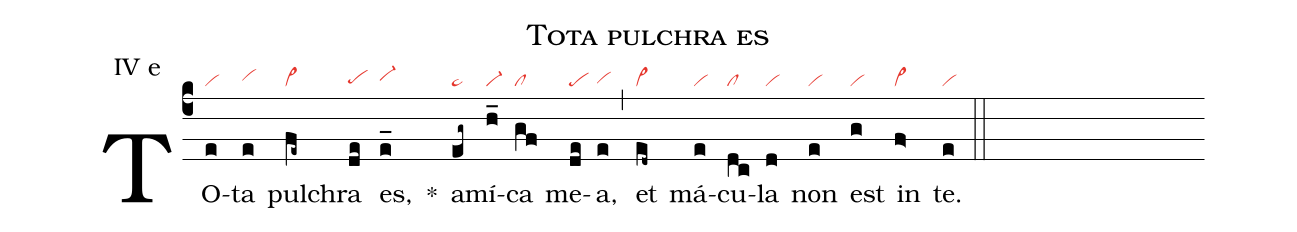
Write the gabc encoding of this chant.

name: Tota pulchra es;
annotation: IV e;
mode: 4;
nabc-lines: 1;
%%
(c4)
TO(e|vi)ta(e|vihh) pul(fe~|vi>)chra(de|pehg) es,(e_|vi-hh) *()
a(eg~|ta>)mí(h_|vi-)ca(gf|cl) me(de|pe)a,(e|vihg) (,)
et(ed~|vi>) má(e|vi)cu(dc|cl)la(d|vi) non(e|vi) est(g|vi) in(f>|vi>) te.(e|vi) (::)
